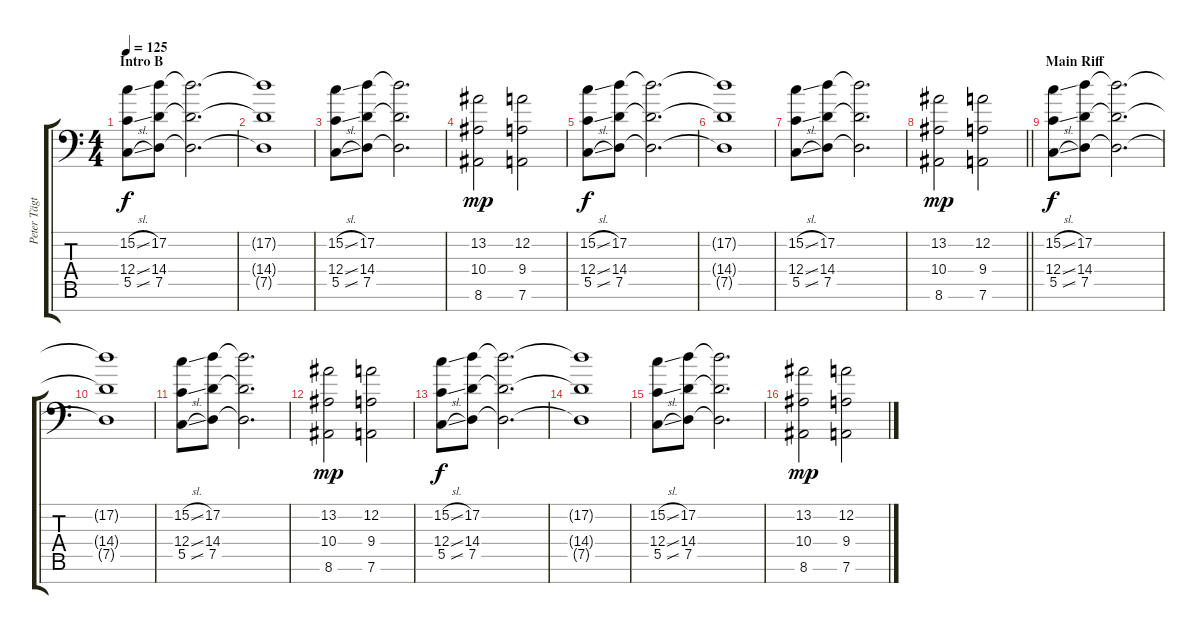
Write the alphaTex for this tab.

\track ("Peter Tägtgren (Keyboard I)" "Peter Tägt") {instrument choiraahs}
\staff {score tabs}
\tuning (D4 A3 F3 C3 G2 D2 A1) {hide}
\ts (4 4)
\section ("" "Intro B")
\tempo 125
\clef f4
\ks c
(15.2{sl} 12.4{sl} 5.5{sl}).8{dy f} (17.2 14.4 7.5).8 (17.2{t} 14.4{t} 7.5{t}).2{d} |
(17.2{t} 14.4{t} 7.5{t}).1 |
(15.2{sl} 12.4{sl} 5.5{sl}).8 (17.2 14.4 7.5).8 (17.2{t} 14.4{t} 7.5{t}).2{d} |
(13.2 10.4 8.6).2{dy mp} (12.2 9.4 7.6).2 |
(15.2{sl} 12.4{sl} 5.5{sl}).8{dy f} (17.2 14.4 7.5).8 (17.2{t} 14.4{t} 7.5{t}).2{d} |
(17.2{t} 14.4{t} 7.5{t}).1 |
(15.2{sl} 12.4{sl} 5.5{sl}).8 (17.2 14.4 7.5).8 (17.2{t} 14.4{t} 7.5{t}).2{d} |
\barLineRight lightlight
(13.2 10.4 8.6).2{dy mp} (12.2 9.4 7.6).2 |
\section ("" "Main Riff")
(15.2{sl} 12.4{sl} 5.5{sl}).8{dy f} (17.2 14.4 7.5).8 (17.2{t} 14.4{t} 7.5{t}).2{d} |
(17.2{t} 14.4{t} 7.5{t}).1 |
(15.2{sl} 12.4{sl} 5.5{sl}).8 (17.2 14.4 7.5).8 (17.2{t} 14.4{t} 7.5{t}).2{d} |
(13.2 10.4 8.6).2{dy mp} (12.2 9.4 7.6).2 |
(15.2{sl} 12.4{sl} 5.5{sl}).8{dy f} (17.2 14.4 7.5).8 (17.2{t} 14.4{t} 7.5{t}).2{d} |
(17.2{t} 14.4{t} 7.5{t}).1 |
(15.2{sl} 12.4{sl} 5.5{sl}).8 (17.2 14.4 7.5).8 (17.2{t} 14.4{t} 7.5{t}).2{d} |
(13.2 10.4 8.6).2{dy mp} (12.2 9.4 7.6).2
